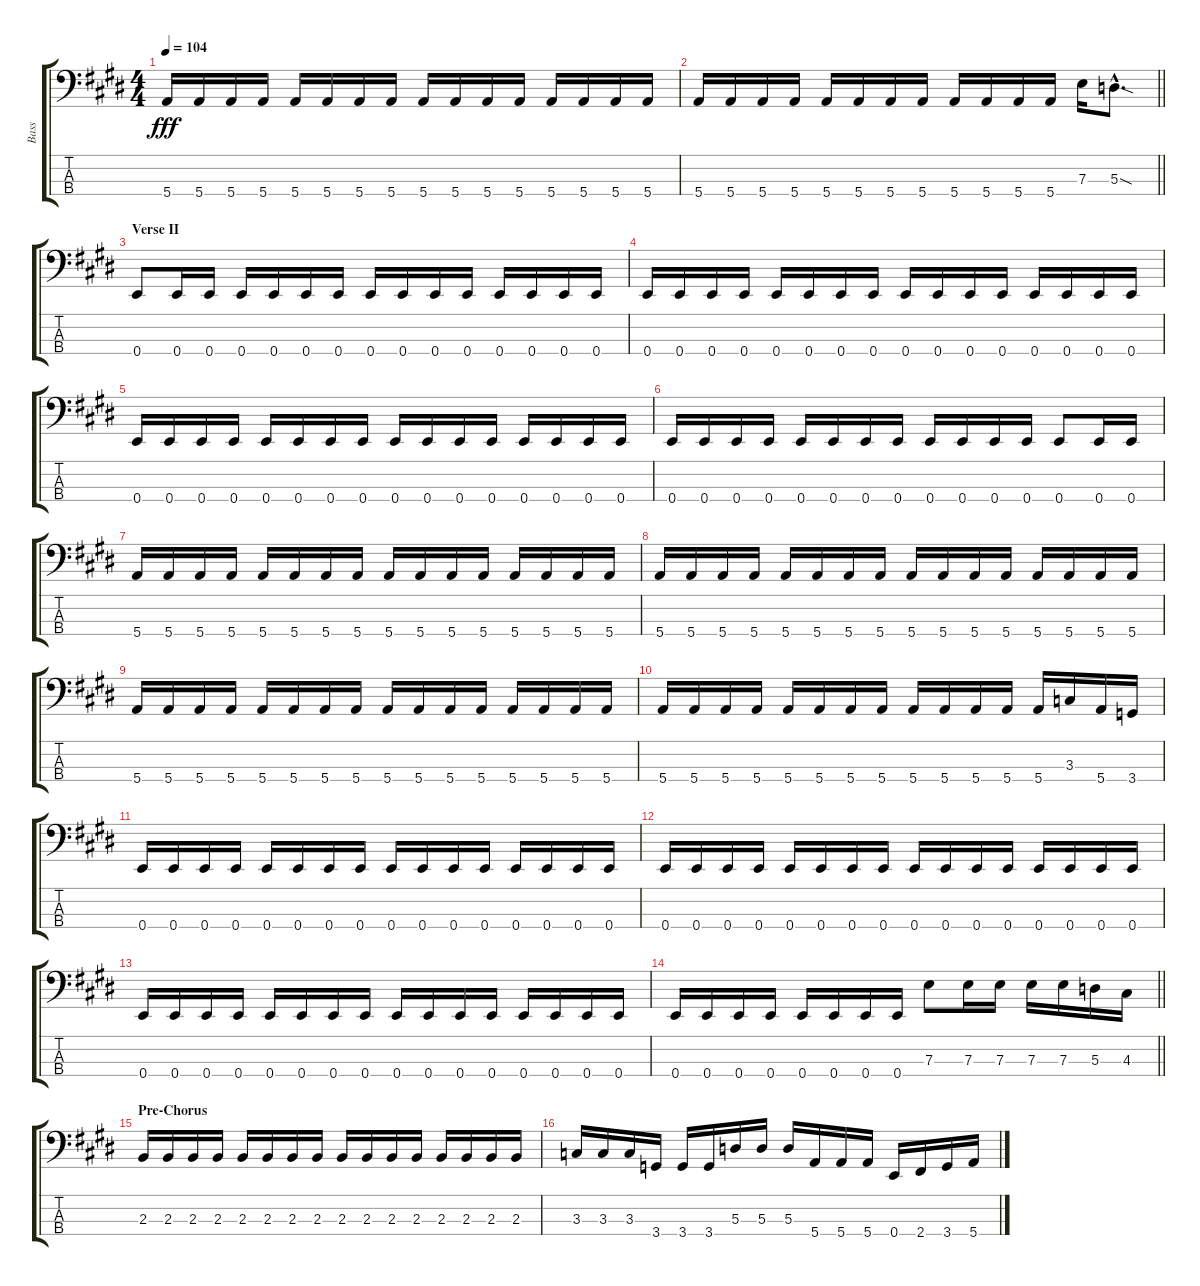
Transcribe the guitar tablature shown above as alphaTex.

\track ("Bass" "Bass") {instrument electricbassfinger}
\staff {score tabs}
\tuning (G2 D2 A1 E1) {hide}
\ts (4 4)
\tempo 104
\clef f4
\ks e
5.4.16{dy fff} 5.4.16 5.4.16 5.4.16 5.4.16 5.4.16 5.4.16 5.4.16 5.4.16 5.4.16 5.4.16 5.4.16 5.4.16 5.4.16 5.4.16 5.4.16 |
\barLineRight lightlight
5.4.16 5.4.16 5.4.16 5.4.16 5.4.16 5.4.16 5.4.16 5.4.16 5.4.16 5.4.16 5.4.16 5.4.16 7.3.16 5.3{sod hac}.8{d} |
\section ("" "Verse II")
0.4.8 0.4.16 0.4.16 0.4.16 0.4.16 0.4.16 0.4.16 0.4.16 0.4.16 0.4.16 0.4.16 0.4.16 0.4.16 0.4.16 0.4.16 |
0.4.16 0.4.16 0.4.16 0.4.16 0.4.16 0.4.16 0.4.16 0.4.16 0.4.16 0.4.16 0.4.16 0.4.16 0.4.16 0.4.16 0.4.16 0.4.16 |
0.4.16 0.4.16 0.4.16 0.4.16 0.4.16 0.4.16 0.4.16 0.4.16 0.4.16 0.4.16 0.4.16 0.4.16 0.4.16 0.4.16 0.4.16 0.4.16 |
0.4.16 0.4.16 0.4.16 0.4.16 0.4.16 0.4.16 0.4.16 0.4.16 0.4.16 0.4.16 0.4.16 0.4.16 0.4.8 0.4.16 0.4.16 |
5.4.16 5.4.16 5.4.16 5.4.16 5.4.16 5.4.16 5.4.16 5.4.16 5.4.16 5.4.16 5.4.16 5.4.16 5.4.16 5.4.16 5.4.16 5.4.16 |
5.4.16 5.4.16 5.4.16 5.4.16 5.4.16 5.4.16 5.4.16 5.4.16 5.4.16 5.4.16 5.4.16 5.4.16 5.4.16 5.4.16 5.4.16 5.4.16 |
5.4.16 5.4.16 5.4.16 5.4.16 5.4.16 5.4.16 5.4.16 5.4.16 5.4.16 5.4.16 5.4.16 5.4.16 5.4.16 5.4.16 5.4.16 5.4.16 |
5.4.16 5.4.16 5.4.16 5.4.16 5.4.16 5.4.16 5.4.16 5.4.16 5.4.16 5.4.16 5.4.16 5.4.16 5.4.16 3.3.16 5.4.16 3.4.16 |
0.4.16 0.4.16 0.4.16 0.4.16 0.4.16 0.4.16 0.4.16 0.4.16 0.4.16 0.4.16 0.4.16 0.4.16 0.4.16 0.4.16 0.4.16 0.4.16 |
0.4.16 0.4.16 0.4.16 0.4.16 0.4.16 0.4.16 0.4.16 0.4.16 0.4.16 0.4.16 0.4.16 0.4.16 0.4.16 0.4.16 0.4.16 0.4.16 |
0.4.16 0.4.16 0.4.16 0.4.16 0.4.16 0.4.16 0.4.16 0.4.16 0.4.16 0.4.16 0.4.16 0.4.16 0.4.16 0.4.16 0.4.16 0.4.16 |
\barLineRight lightlight
0.4.16 0.4.16 0.4.16 0.4.16 0.4.16 0.4.16 0.4.16 0.4.16 7.3.8 7.3.16 7.3.16 7.3.16 7.3.16 5.3.16 4.3.16 |
\section ("" "Pre-Chorus")
2.3.16 2.3.16 2.3.16 2.3.16 2.3.16 2.3.16 2.3.16 2.3.16 2.3.16 2.3.16 2.3.16 2.3.16 2.3.16 2.3.16 2.3.16 2.3.16 |
3.3.16 3.3.16 3.3.16 3.4.16 3.4.16 3.4.16 5.3.16 5.3.16 5.3.16 5.4.16 5.4.16 5.4.16 0.4.16 2.4.16 3.4.16 5.4.16
